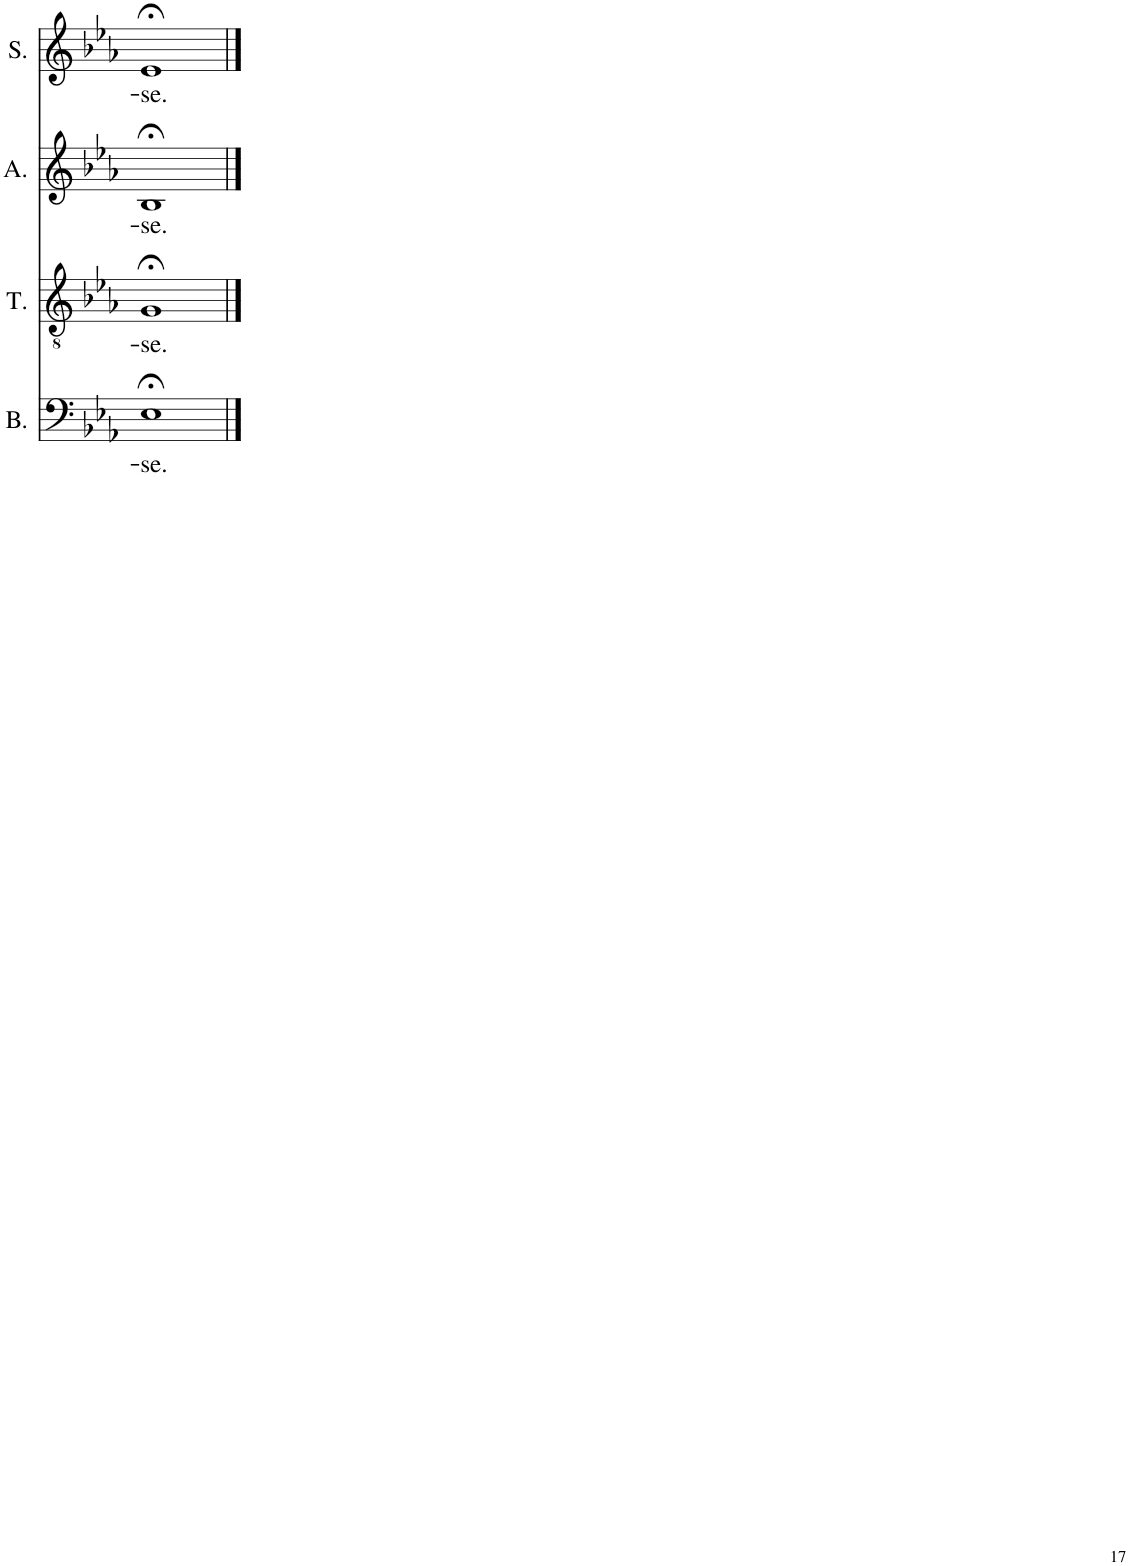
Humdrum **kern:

**kern	**text	**kern	**text	**kern	**text	**kern	**text
*part4	*part4	*part3	*part3	*part2	*part2	*part1	*part1
*staff4	*staff4	*staff3	*staff3	*staff2	*staff2	*staff1	*staff1
*I"Bass	*	*I"Tenor	*	*I"Alto	*	*I"Soprano	*
*I'B.	*	*I'T.	*	*I'A.	*	*I'S.	*
!!LO:PB:g=z
*clefF4	*	*clefGv2	*	*clefG2	*	*clefG2	*
*k[b-e-a-]	*	*k[b-e-a-]	*	*k[b-e-a-]	*	*k[b-e-a-]	*
*M2/2	*	*M2/2	*	*M2/2	*	*M2/2	*
=92	=92	=92	=92	=92	=92	=92	=92
!	!LO:LY:b	!	!LO:LY:b	!	!LO:LY:b	!	!LO:LY:b
1E-;<	-se.	1G;<	-se.	1B-;<	-se.	1e-;<	-se.
==	==	==	==	==	==	==	==
*-	*-	*-	*-	*-	*-	*-	*-
